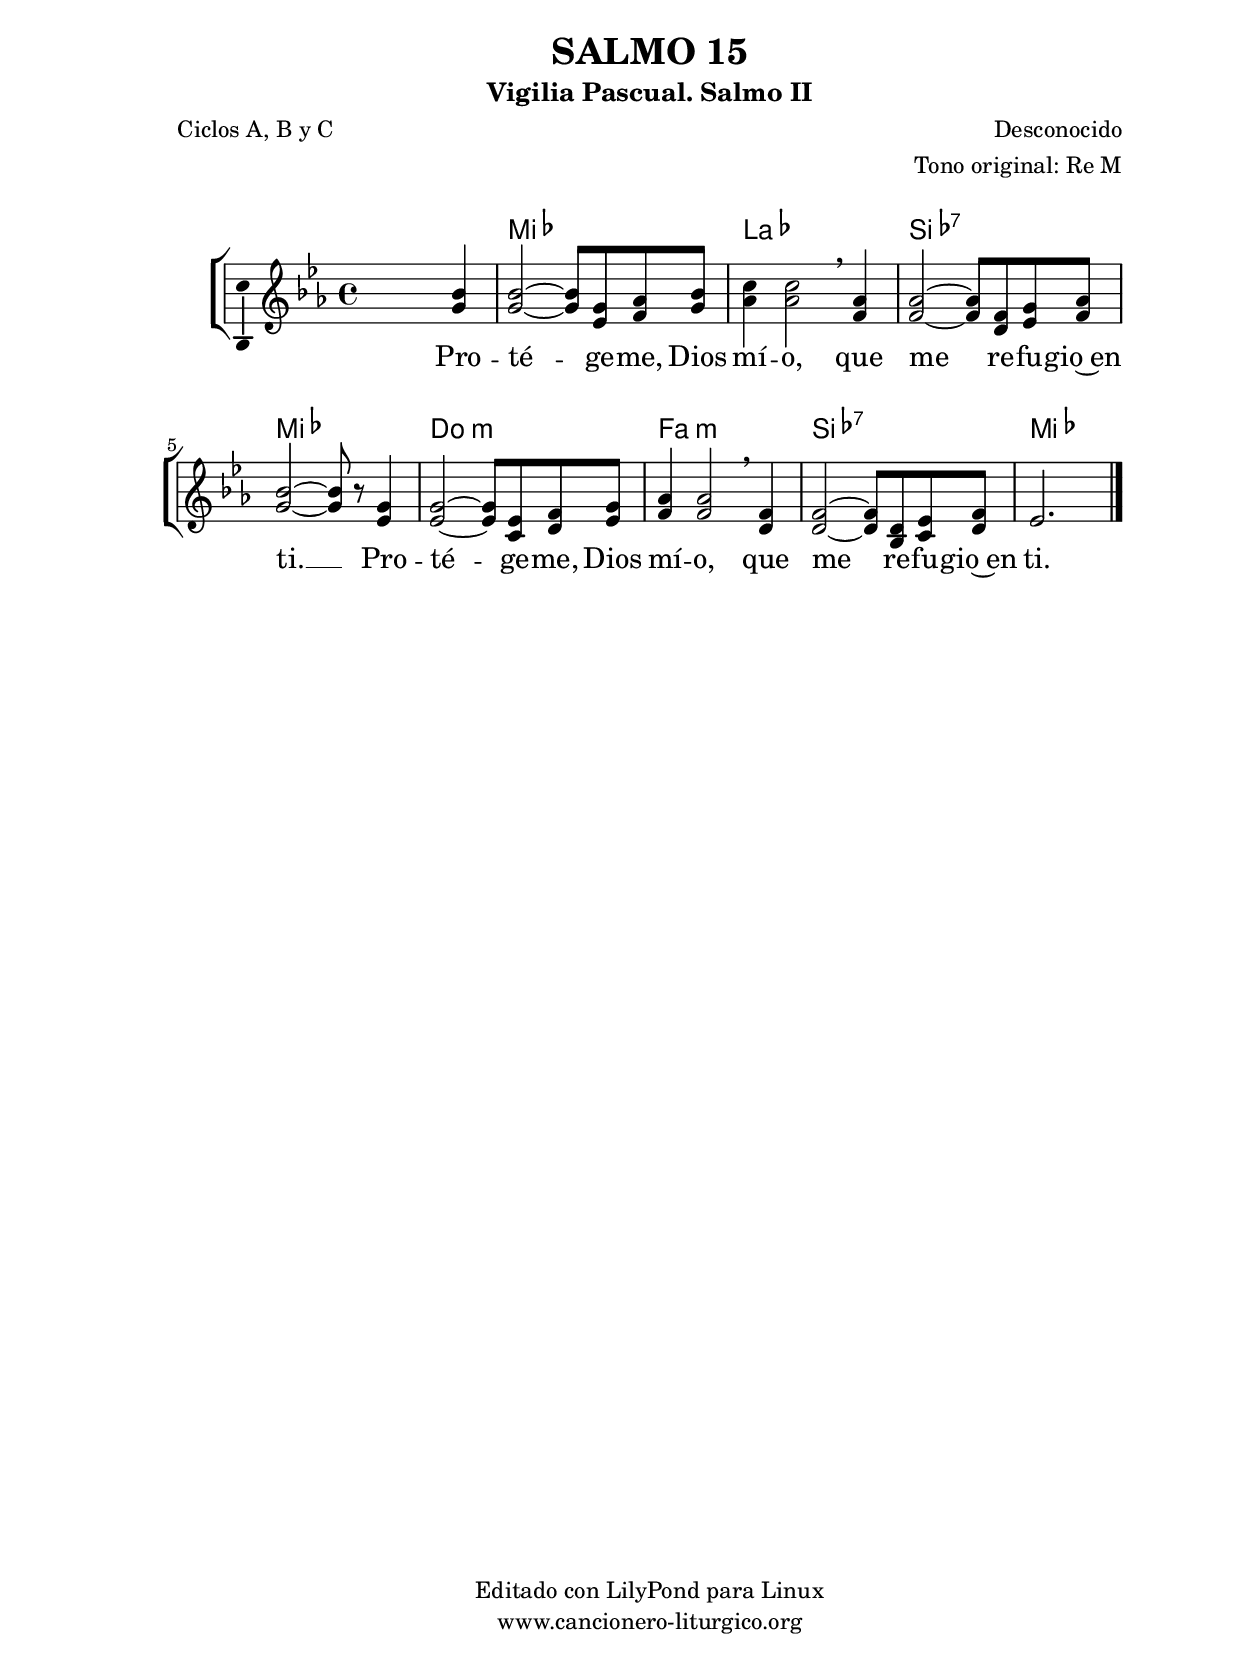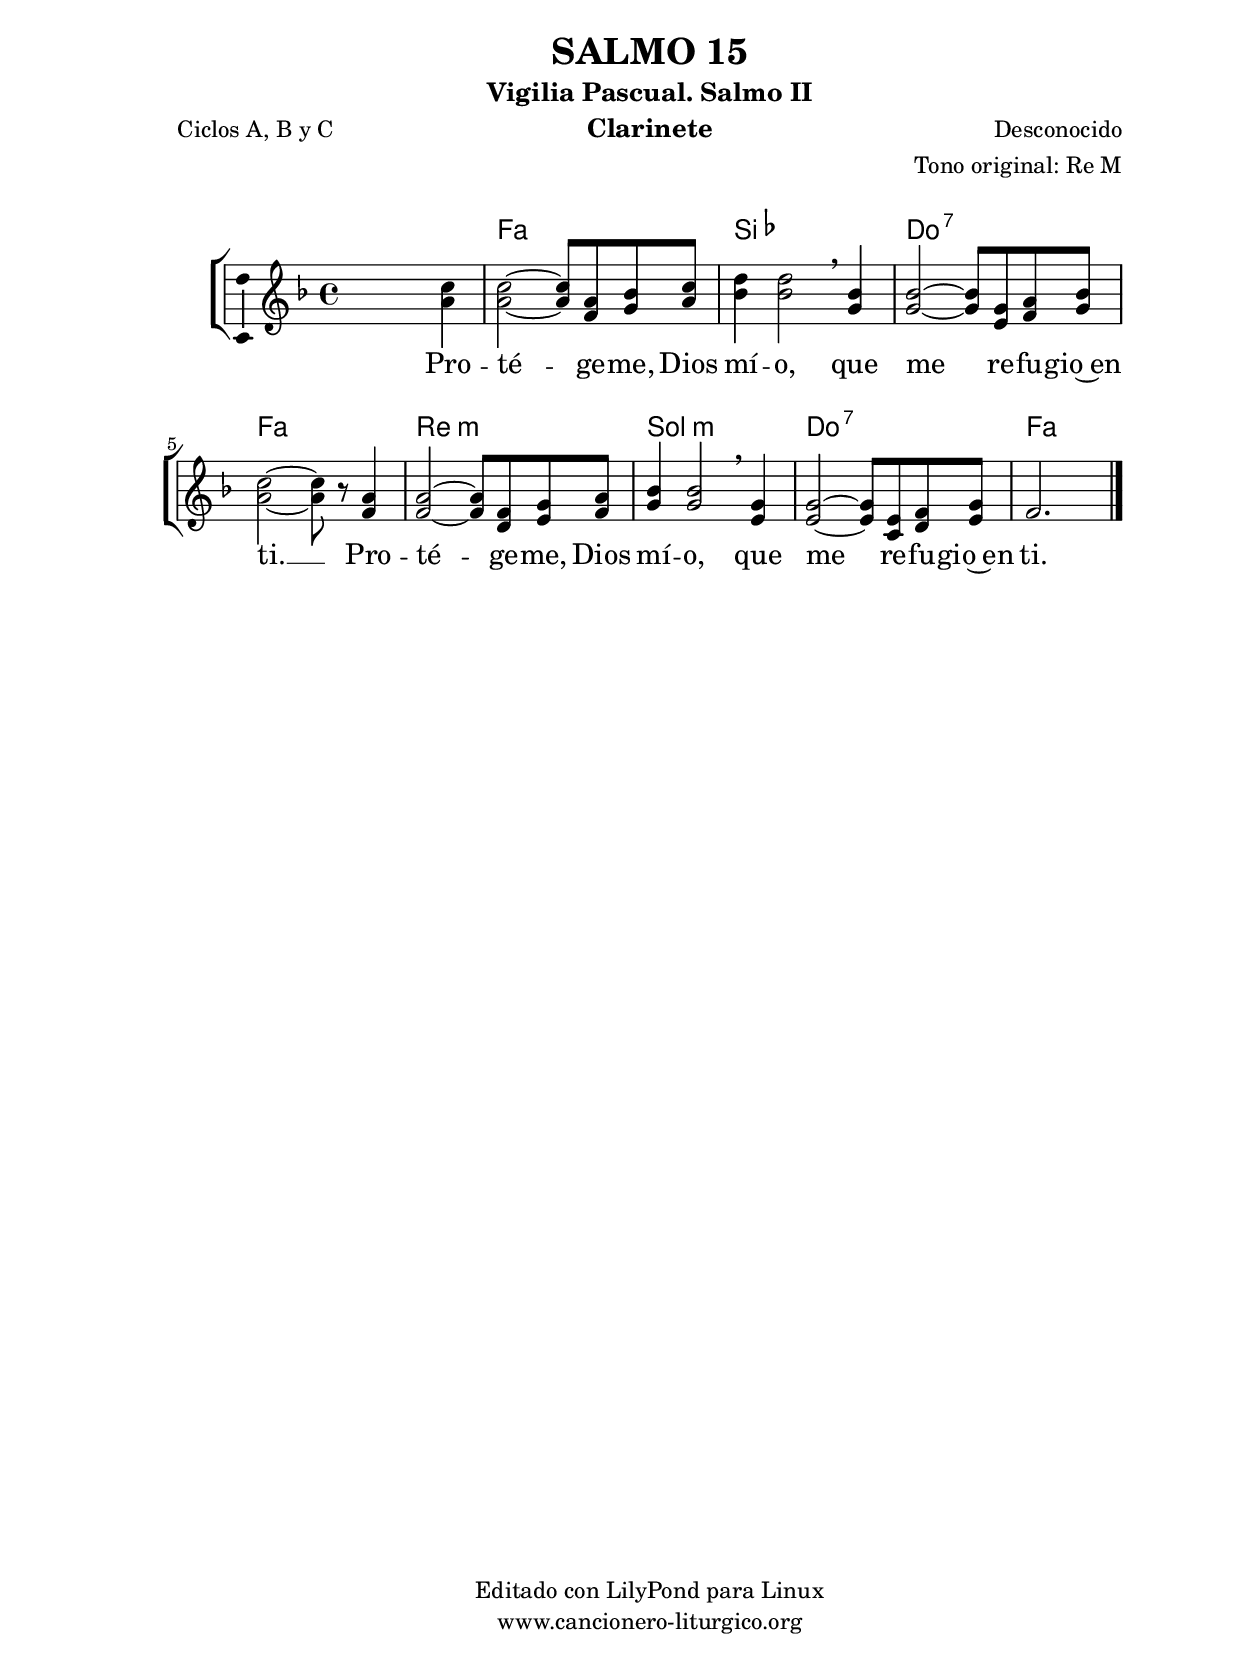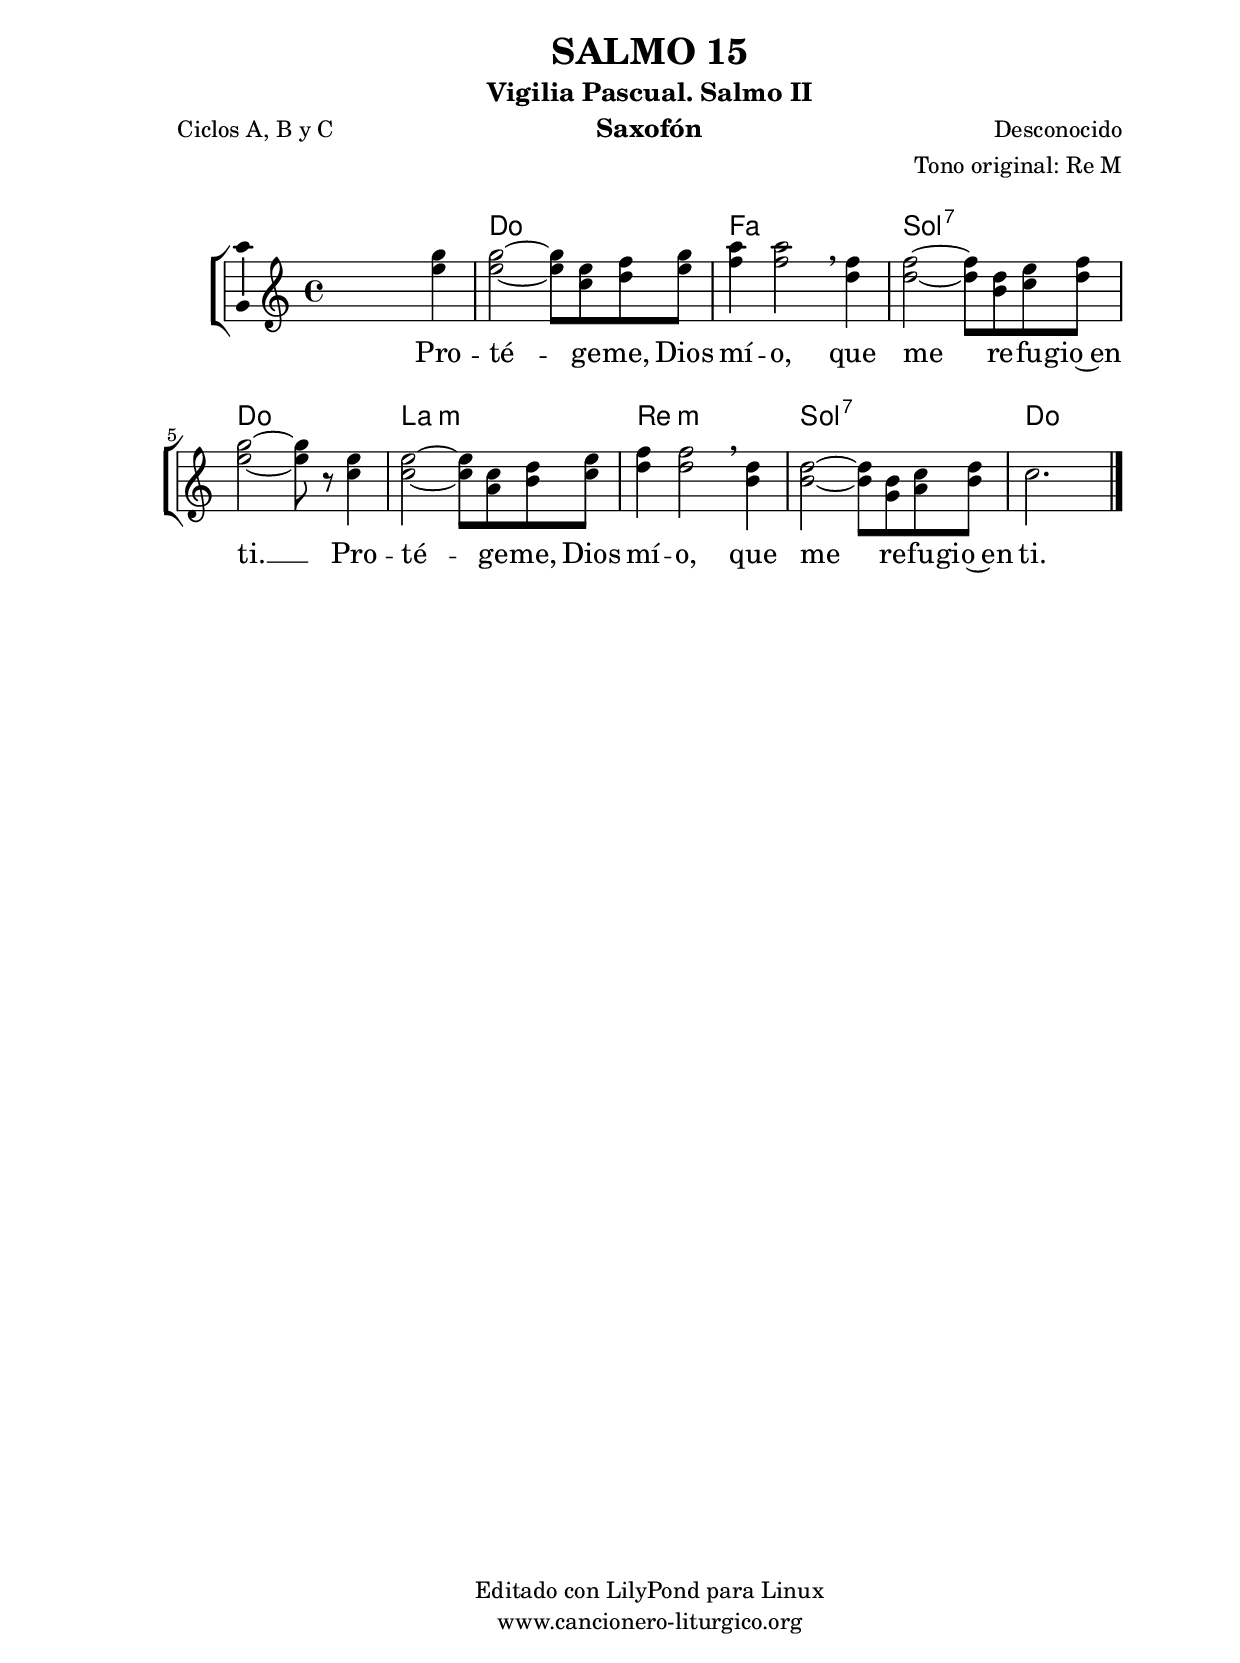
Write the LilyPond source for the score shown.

%
%para convertir .midi en .wav:
%timidity filename.midi -Ow -o finename.wav
%
%
%Para convertir de .wav a .mp3:
%lame -h -m j filename.wav
%
%
%para escuchar el midi:
%timidity nombrefichero.midi
%


%versión de lilypond para la que se ha escrito esta partitura:
\version "2.16.0"

	%Tamaño papel
	#(set-default-paper-size "a4")
	%Tamaño partitura
	#(set-global-staff-size 20)
	%No responde al pulsar sobre una nota
	#(ly:set-option 'point-and-click #f)

%parámetros del encabezamiento:
\header {
	title = "SALMO 15"
	subtitle = "Vigilia Pascual. Salmo II"
	composer = "Desconocido"
	poet = "Ciclos A, B y C"
	meter = ""
	arranger = "Tono original: Re M"
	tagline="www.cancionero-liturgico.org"
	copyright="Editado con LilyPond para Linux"
	}

%parámetros asociados al papel:
\paper  {
	oddHeaderMarkup = \markup {\fill-line { \on-the-fly #not-first-page \fromproperty #'header:title \on-the-fly #not-first-page \fromproperty #'header:composer }}
	evenHeaderMarkup = \markup {\fill-line { \fromproperty #'header:composer \fromproperty #'header:title }}
	#(set-paper-size "a4")
	print-page-number = ##f
	first-page-number = 1
	print-first-page-number = ##f
%	head-separation = 3.0 \cm
	top-margin = 2.0 \cm
	bottom-margin = 0.5\cm
%%%	bottom-margin = -1.0\cm
	left-margin = 3.0 \cm
	line-width = 16.0 \cm 
	indent = 8\mm
	interscoreline = 2.\mm
	between-system-space = 15\mm
%	para que las partituras no llenen la hoja:
	ragged-bottom = ##t
%	idem para la última hoja:
	ragged-last-bottom = ##f
%	para que las partituras llenen el ancho del papel:
	ragged-last = ##f
	after-title-space = 2.5 \cm
%page-count=1
%system-count=8

	%Flexible Vertical Spacing
%	markup-markup-spacing =
%	#'((basic-distance . 15) (minimum-distance . 15) (padding . 3))
	markup-system-spacing =
	#'((basic-distance . 15) (minimum-distance . 15) (padding . 3))
	system-system-spacing =
	#'((basic-distance . 15) (minimum-distance . 15) (padding . 3))
	score-system-spacing =
	#'((basic-distance . 15) (minimum-distance . 15) (padding . 5))
%	top-system-spacing = % header
%	#'((basic-distance . 8) (minimum-distance . 0) (padding . 3))
%	top-markup-spacing =
%	#'((basic-distance . 20) (minimum-distance . 20) (padding . 3))
	last-bottom-spacing = % footer
	#'((basic-distance . 5) (minimum-distance . 5) (padding . 3))
%	score-markup-spacing =
%	#'((basic-distance . 16) (minimum-distance . 13) (padding . 3))

	}


%parámetros que afectan a toda la partitura:
global =  {
	%clave de sol (G):
	\clef G
	%armadura:
	\transpose d ees
	\key d \major
	\tempo 4=120
	\set Score.tempoHideNote = ##t
	}


acordes = {
	\italianChords
	\chordmode {
	\transpose d ees
{

s1
d1 g a:7 d b:m e:m a:7 d

	}
	}
}

melodia = 
	\transpose d ees
{
	\relative c'{

\time 4/4
s2 s4 <fis a>4
<fis a>2~<fis a>8 <d fis> <e g> <fis a>
<g b>4 <g b>2 \breathe <e g>4
<e g>2~<e g>8 <cis e> <d fis> <e g>
<fis a>2~<fis a>8 r8 <d fis>4
<d fis>2~<d fis>8 <b d> <cis e> <d fis>
<e g>4 <e g>2 \breathe <cis e>4
<cis e>2~<cis e>8 <a cis> <b d> <cis e>
d2. s4
	\bar "|."
	}
	}


texto = \lyricmode {
Pro -- té -- ge -- me, Dios mí -- o, que me re -- fu -- gio~en ti. __
Pro -- té -- ge -- me, Dios mí -- o, que me re -- fu -- gio~en ti.
	}


acordesStaff = \context ChordNames = acordesStaff <<
	\set chordChanges = ##t
	\acordes
	>>


vozStaff = \context Voice = vozStaff
\with {\consists "Ambitus_engraver"}
<<
%	\set Staff.instrumentName = ""
%	\set Staff.shortInstrumentName = ""
%	\set Staff.midiInstrument = #"clarinet"
%	\set Staff.midiInstrument = #"cello"
%	\set Staff.midiInstrument = #"flute"
	\set Staff.midiInstrument = #"electric guitar (jazz)"
%	\set Staff.midiInstrument = #"english horn"
%	\set Staff.midiInstrument = #"violin"
%	\set Staff.midiInstrument = #"glockenspiel"
	\set Staff.midiMinimumVolume = #0.7
	\set Staff.midiMaximumVolume = #0.9
	\global
	\melodia
	>>


textoStaff = \context Lyrics = textoStaff <<
	\lyricsto vozStaff \texto
	>>

\book {
	\score {
		\context ChoirStaff {
			\override StaffGroup.SystemStartBracket #'collapse-height = #1
			\override Score.SystemStartBar #'collapse-height = #1
			<<
			\acordesStaff
			\vozStaff
			\textoStaff
			>>
			}
		\layout {
	    		\context {
				\Lyrics
				\override LyricText #'font-size = #2
				}
	   		 \context {
				\Score
				%fontSize = #3
				\override StaffSymbol #'staff-space = #(magstep +3)
				%\override Beam #'thickness = #0.55
				%\override SpacingSpanner #'spacing-increment = #1.0
				%\override Slur #'height-limit = #1.5
				}
			}
		}
	\score {
		\unfoldRepeats
		\context ChoirStaff {
			<<
			\acordesStaff
			\vozStaff
			>>
			}
		\midi {
	  		\context {
	  			\Score
				tempoWholesPerMinute = #(ly:make-moment 70 4)
				}
			}
		}
	}

%Partitura para clarinete
#(define output-suffix "C")
\book {
	\header{
		instrument = "Clarinete"
		}
	\score {
		\context ChoirStaff {
			\override StaffGroup.SystemStartBracket #'collapse-height = #1
			\override Score.SystemStartBar #'collapse-height = #1
\transpose c d
			<<
			\acordesStaff
			\vozStaff
			\textoStaff
			>>
			}
		\layout {
	    		\context {
				\Lyrics
				\override LyricText #'font-size = #2
				}
	   		 \context {
				\Score
				%fontSize = #3
				\override StaffSymbol #'staff-space = #(magstep +3)
				%\override Beam #'thickness = #0.55
				%\override SpacingSpanner #'spacing-increment = #1.0
				%\override Slur #'height-limit = #1.5
				}
			}
		}
	}

%Partitura para saxofón
#(define output-suffix "S")
\book {
	\header{
		instrument = "Saxofón"
		}
	\score {
		\context ChoirStaff {
			\override StaffGroup.SystemStartBracket #'collapse-height = #1
			\override Score.SystemStartBar #'collapse-height = #1
\transpose c a
			<<
			\acordesStaff
			\vozStaff
			\textoStaff
			>>
			}
		\layout {
	    		\context {
				\Lyrics
				\override LyricText #'font-size = #2
				}
	   		 \context {
				\Score
				%fontSize = #3
				\override StaffSymbol #'staff-space = #(magstep +3)
				%\override Beam #'thickness = #0.55
				%\override SpacingSpanner #'spacing-increment = #1.0
				%\override Slur #'height-limit = #1.5
				}
			}
		}
	}

